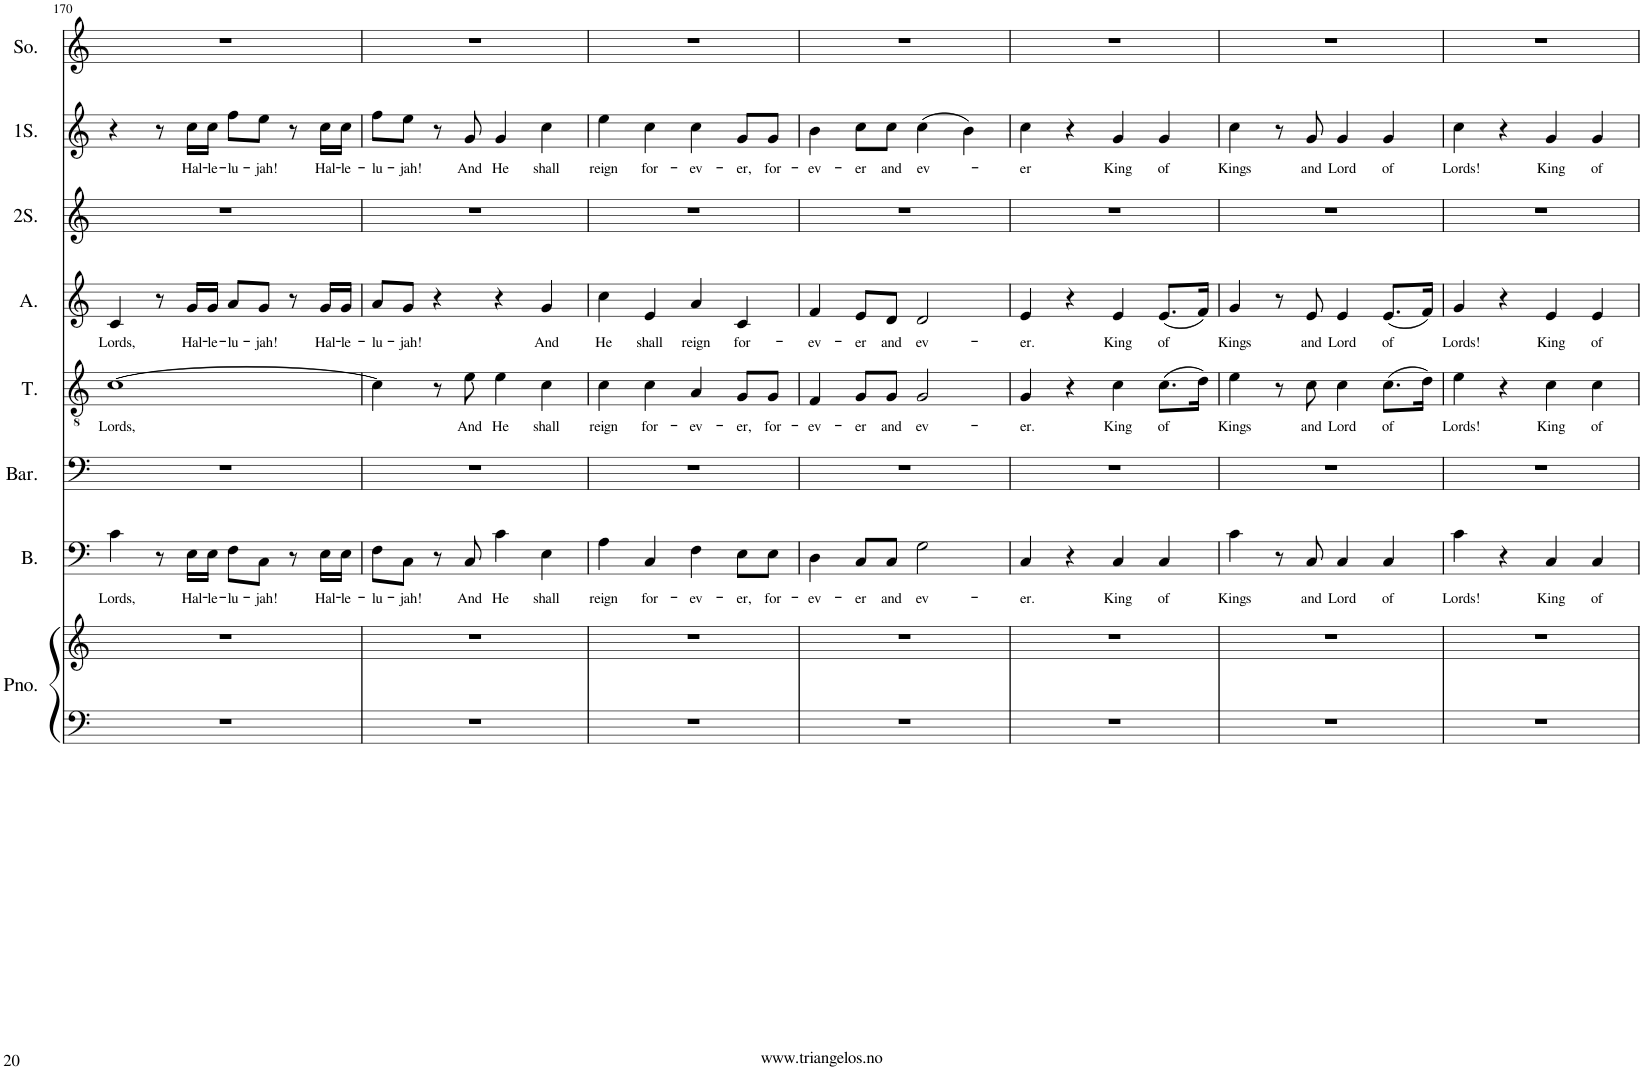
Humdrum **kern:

**kern	**kern	**kern	**text	**kern	**kern	**text	**kern	**text	**kern	**kern	**text	**kern
*part8	*part8	*part7	*part7	*part6	*part5	*part5	*part4	*part4	*part3	*part2	*part2	*part1
*staff9	*staff8	*staff7	*staff7	*staff6	*staff5	*staff5	*staff4	*staff4	*staff3	*staff2	*staff2	*staff1
*I"Piano	*	*I"Bass	*	*I"Baritone	*I"Tenor	*	*I"Alto	*	*I"2.Soprano	*I"1.Soprano	*	*I"Solo
*I'Pno.	*	*I'B.	*	*I'Bar.	*I'T.	*	*I'A.	*	*I'2S.	*I'1S.	*	*I'So.
!!LO:PB:g=z
*clefF4	*clefG2	*clefF4	*	*clefF4	*clefGv2	*	*clefG2	*	*clefG2	*clefG2	*	*clefG2
*k[]	*k[]	*k[]	*	*k[]	*k[]	*	*k[]	*	*k[]	*k[]	*	*k[]
*M4/4	*M4/4	*M4/4	*	*M4/4	*M4/4	*	*M4/4	*	*M4/4	*M4/4	*	*M4/4
=170	=170	=170	=170	=170	=170	=170	=170	=170	=170	=170	=170	=170
!	!	!	!LO:LY:b	!	!	!LO:LY:b	!	!LO:LY:b	!	!	!	!
1r	1r	4c\	Lords,	1r	[1c	Lords,	4c/	Lords,	1r	4r	.	1r
.	.	8r	.	.	.	.	8r	.	.	8r	.	.
!	!	!	!LO:LY:b	!	!	!	!	!LO:LY:b	!	!	!LO:LY:b	!
.	.	16E\LL	Hal-	.	.	.	16g/LL	Hal-	.	16cc\LL	Hal-	.
!	!	!	!LO:LY:b	!	!	!	!	!LO:LY:b	!	!	!LO:LY:b	!
.	.	16E\JJ	-le-	.	.	.	16g/JJ	-le-	.	16cc\JJ	-le-	.
!	!	!	!LO:LY:b	!	!	!	!	!LO:LY:b	!	!	!LO:LY:b	!
.	.	8F\L	-lu-	.	.	.	8a/L	-lu-	.	8ff\L	-lu-	.
!	!	!	!LO:LY:b	!	!	!	!	!LO:LY:b	!	!	!LO:LY:b	!
.	.	8C\J	-jah!	.	.	.	8g/J	-jah!	.	8ee\J	-jah!	.
.	.	8r	.	.	.	.	8r	.	.	8r	.	.
!	!	!	!LO:LY:b	!	!	!	!	!LO:LY:b	!	!	!LO:LY:b	!
.	.	16E\LL	Hal-	.	.	.	16g/LL	Hal-	.	16cc\LL	Hal-	.
!	!	!	!LO:LY:b	!	!	!	!	!LO:LY:b	!	!	!LO:LY:b	!
.	.	16E\JJ	-le-	.	.	.	16g/JJ	-le-	.	16cc\JJ	-le-	.
=171	=171	=171	=171	=171	=171	=171	=171	=171	=171	=171	=171	=171
!	!	!	!LO:LY:b	!	!	!	!	!LO:LY:b	!	!	!LO:LY:b	!
1r	1r	8F\L	-lu-	1r	4c\]	.	8a/L	-lu-	1r	8ff\L	-lu-	1r
!	!	!	!LO:LY:b	!	!	!	!	!LO:LY:b	!	!	!LO:LY:b	!
.	.	8C\J	-jah!	.	.	.	8g/J	-jah!	.	8ee\J	-jah!	.
.	.	8r	.	.	8r	.	4r	.	.	8r	.	.
!	!	!	!LO:LY:b	!	!	!LO:LY:b	!	!	!	!	!LO:LY:b	!
.	.	8C/	And	.	8e\	And	.	.	.	8g/	And	.
!	!	!	!LO:LY:b	!	!	!LO:LY:b	!	!	!	!	!LO:LY:b	!
.	.	4c\	He	.	4e\	He	4r	.	.	4g/	He	.
!	!	!	!LO:LY:b	!	!	!LO:LY:b	!	!LO:LY:b	!	!	!LO:LY:b	!
.	.	4E\	shall	.	4c\	shall	4g/	And	.	4cc\	shall	.
=172	=172	=172	=172	=172	=172	=172	=172	=172	=172	=172	=172	=172
!	!	!	!LO:LY:b	!	!	!LO:LY:b	!	!LO:LY:b	!	!	!LO:LY:b	!
1r	1r	4A\	reign	1r	4c\	reign	4cc\	He	1r	4ee\	reign	1r
!	!	!	!LO:LY:b	!	!	!LO:LY:b	!	!LO:LY:b	!	!	!LO:LY:b	!
.	.	4C/	for-	.	4c\	for-	4e/	shall	.	4cc\	for-	.
!	!	!	!LO:LY:b	!	!	!LO:LY:b	!	!LO:LY:b	!	!	!LO:LY:b	!
.	.	4F\	-ev-	.	4A/	-ev-	4a/	reign	.	4cc\	-ev-	.
!	!	!	!LO:LY:b	!	!	!LO:LY:b	!	!LO:LY:b	!	!	!LO:LY:b	!
.	.	8E\L	-er,	.	8G/L	-er,	4c/	for-	.	8g/L	-er,	.
!	!	!	!LO:LY:b	!	!	!LO:LY:b	!	!	!	!	!LO:LY:b	!
.	.	8E\J	for-	.	8G/J	for-	.	.	.	8g/J	for-	.
=173	=173	=173	=173	=173	=173	=173	=173	=173	=173	=173	=173	=173
!	!	!	!LO:LY:b	!	!	!LO:LY:b	!	!LO:LY:b	!	!	!LO:LY:b	!
1r	1r	4D\	-ev-	1r	4F/	-ev-	4f/	-ev-	1r	4b\	-ev-	1r
!	!	!	!LO:LY:b	!	!	!LO:LY:b	!	!LO:LY:b	!	!	!LO:LY:b	!
.	.	8C/L	-er	.	8G/L	-er	8e/L	-er	.	8cc\L	-er	.
!	!	!	!LO:LY:b	!	!	!LO:LY:b	!	!LO:LY:b	!	!	!LO:LY:b	!
.	.	8C/J	and	.	8G/J	and	8d/J	and	.	8cc\J	and	.
!	!	!	!LO:LY:b	!	!	!LO:LY:b	!	!LO:LY:b	!	!	!LO:LY:b	!
.	.	2G\	ev-	.	2G/	ev-	2d/	ev-	.	(4cc\	ev-	.
.	.	.	.	.	.	.	.	.	.	4b\)	.	.
=174	=174	=174	=174	=174	=174	=174	=174	=174	=174	=174	=174	=174
!	!	!	!LO:LY:b	!	!	!LO:LY:b	!	!LO:LY:b	!	!	!LO:LY:b	!
1r	1r	4C/	-er.	1r	4G/	-er.	4e/	-er.	1r	4cc\	-er	1r
.	.	4r	.	.	4r	.	4r	.	.	4r	.	.
!	!	!	!LO:LY:b	!	!	!LO:LY:b	!	!LO:LY:b	!	!	!LO:LY:b	!
.	.	4C/	King	.	4c\	King	4e/	King	.	4g/	King	.
!	!	!	!LO:LY:b	!	!	!LO:LY:b	!	!LO:LY:b	!	!	!LO:LY:b	!
.	.	4C/	of	.	(8.c\L	of	(8.e/L	of	.	4g/	of	.
.	.	.	.	.	16d\Jk)	.	16f/Jk)	.	.	.	.	.
=175	=175	=175	=175	=175	=175	=175	=175	=175	=175	=175	=175	=175
!	!	!	!LO:LY:b	!	!	!LO:LY:b	!	!LO:LY:b	!	!	!LO:LY:b	!
1r	1r	4c\	Kings	1r	4e\	Kings	4g/	Kings	1r	4cc\	Kings	1r
.	.	8r	.	.	8r	.	8r	.	.	8r	.	.
!	!	!	!LO:LY:b	!	!	!LO:LY:b	!	!LO:LY:b	!	!	!LO:LY:b	!
.	.	8C/	and	.	8c\	and	8e/	and	.	8g/	and	.
!	!	!	!LO:LY:b	!	!	!LO:LY:b	!	!LO:LY:b	!	!	!LO:LY:b	!
.	.	4C/	Lord	.	4c\	Lord	4e/	Lord	.	4g/	Lord	.
!	!	!	!LO:LY:b	!	!	!LO:LY:b	!	!LO:LY:b	!	!	!LO:LY:b	!
.	.	4C/	of	.	(8.c\L	of	(8.e/L	of	.	4g/	of	.
.	.	.	.	.	16d\Jk)	.	16f/Jk)	.	.	.	.	.
=176	=176	=176	=176	=176	=176	=176	=176	=176	=176	=176	=176	=176
!	!	!	!LO:LY:b	!	!	!LO:LY:b	!	!LO:LY:b	!	!	!LO:LY:b	!
1r	1r	4c\	Lords!	1r	4e\	Lords!	4g/	Lords!	1r	4cc\	Lords!	1r
.	.	4r	.	.	4r	.	4r	.	.	4r	.	.
!	!	!	!LO:LY:b	!	!	!LO:LY:b	!	!LO:LY:b	!	!	!LO:LY:b	!
.	.	4C/	King	.	4c\	King	4e/	King	.	4g/	King	.
!	!	!	!LO:LY:b	!	!	!LO:LY:b	!	!LO:LY:b	!	!	!LO:LY:b	!
.	.	4C/	of	.	4c\	of	4e/	of	.	4g/	of	.
=	=	=	=	=	=	=	=	=	=	=	=	=
*-	*-	*-	*-	*-	*-	*-	*-	*-	*-	*-	*-	*-
